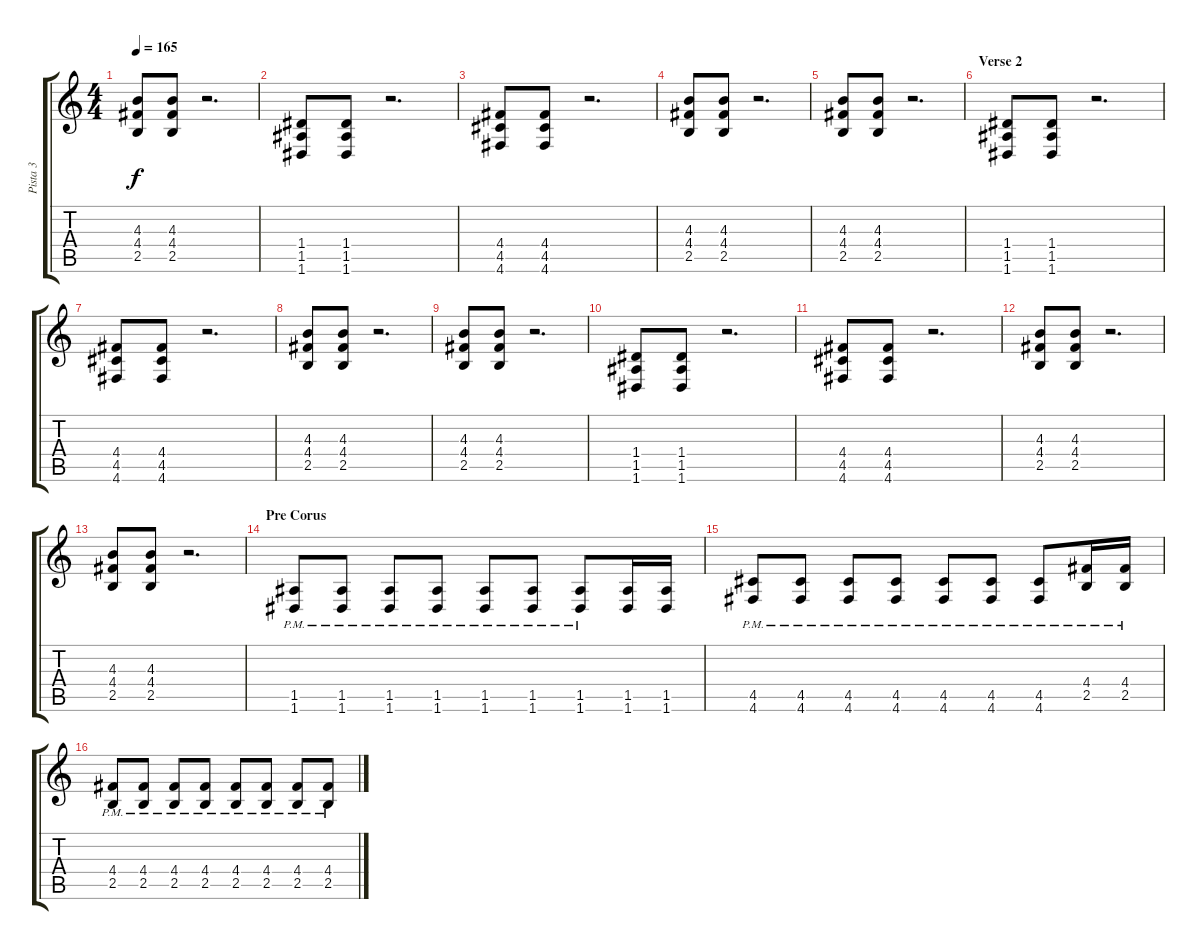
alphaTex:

\track ("Pista 3" "Pista 3") {instrument distortionguitar}
\staff {score tabs}
\tuning (E4 B3 G3 D3 A2 D2) {hide}
\ts (4 4)
\tempo 165
\clef g2
\ks c
(4.3 4.4 2.5).8{dy f} (4.3 4.4 2.5).8 r.2{d} |
(1.4 1.5 1.6).8 (1.4 1.5 1.6).8 r.2{d} |
(4.4 4.5 4.6).8 (4.4 4.5 4.6).8 r.2{d} |
(4.3 4.4 2.5).8 (4.3 4.4 2.5).8 r.2{d} |
(4.3 4.4 2.5).8 (4.3 4.4 2.5).8 r.2{d} |
\section ("" "Verse 2")
(1.4 1.5 1.6).8 (1.4 1.5 1.6).8 r.2{d} |
(4.4 4.5 4.6).8 (4.4 4.5 4.6).8 r.2{d} |
(4.3 4.4 2.5).8 (4.3 4.4 2.5).8 r.2{d} |
(4.3 4.4 2.5).8 (4.3 4.4 2.5).8 r.2{d} |
(1.4 1.5 1.6).8 (1.4 1.5 1.6).8 r.2{d} |
(4.4 4.5 4.6).8 (4.4 4.5 4.6).8 r.2{d} |
(4.3 4.4 2.5).8 (4.3 4.4 2.5).8 r.2{d} |
(4.3 4.4 2.5).8 (4.3 4.4 2.5).8 r.2{d} |
\section ("" "Pre Corus")
(1.5{pm} 1.6{pm}).8{volume 10} (1.5{pm} 1.6{pm}).8 (1.5{pm} 1.6{pm}).8 (1.5{pm} 1.6{pm}).8 (1.5{pm} 1.6{pm}).8 (1.5{pm} 1.6{pm}).8 (1.5{pm} 1.6{pm}).8 (1.5 1.6).16 (1.5 1.6).16 |
(4.5{pm} 4.6{pm}).8 (4.5{pm} 4.6{pm}).8 (4.5{pm} 4.6{pm}).8 (4.5{pm} 4.6{pm}).8 (4.5{pm} 4.6{pm}).8 (4.5{pm} 4.6{pm}).8 (4.5{pm} 4.6{pm}).8 (4.4{pm} 2.5{pm}).16 (4.4{pm} 2.5).16 |
(4.4{pm} 2.5{pm}).8 (4.4{pm} 2.5{pm}).8 (4.4{pm} 2.5{pm}).8 (4.4{pm} 2.5{pm}).8 (4.4{pm} 2.5{pm}).8 (4.4{pm} 2.5{pm}).8 (4.4{pm} 2.5{pm}).8 (4.4{pm} 2.5{pm}).8
